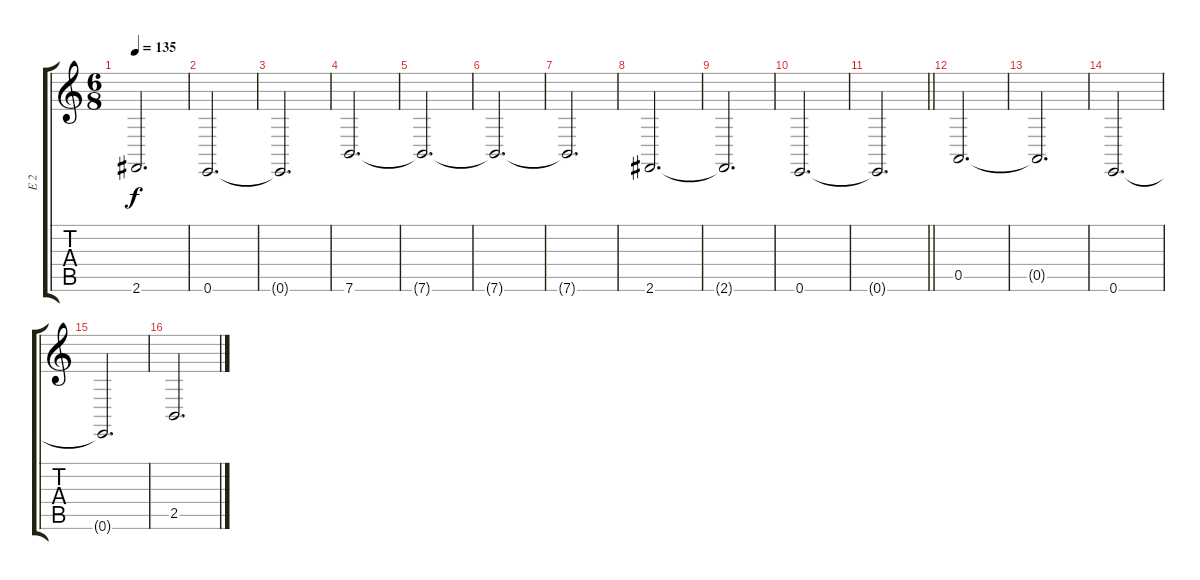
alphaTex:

\track ("E 2" "E 2") {instrument synthstrings1}
\staff {score tabs}
\tuning (E4 B3 G3 D3 A2 E2) {hide}
\ts (6 8)
\tempo 135
\clef g2
\ks c
2.6{t}.2{d dy f} |
0.6.2{d} |
0.6{t}.2{d} |
7.6.2{d} |
7.6{t}.2{d} |
7.6{t}.2{d} |
7.6{t}.2{d} |
2.6.2{d} |
2.6{t}.2{d} |
0.6.2{d} |
\barLineRight lightlight
0.6{t}.2{d} |
\section ("" "")
0.5.2{d} |
0.5{t}.2{d} |
0.6.2{d} |
0.6{t}.2{d} |
2.5.2{d}
